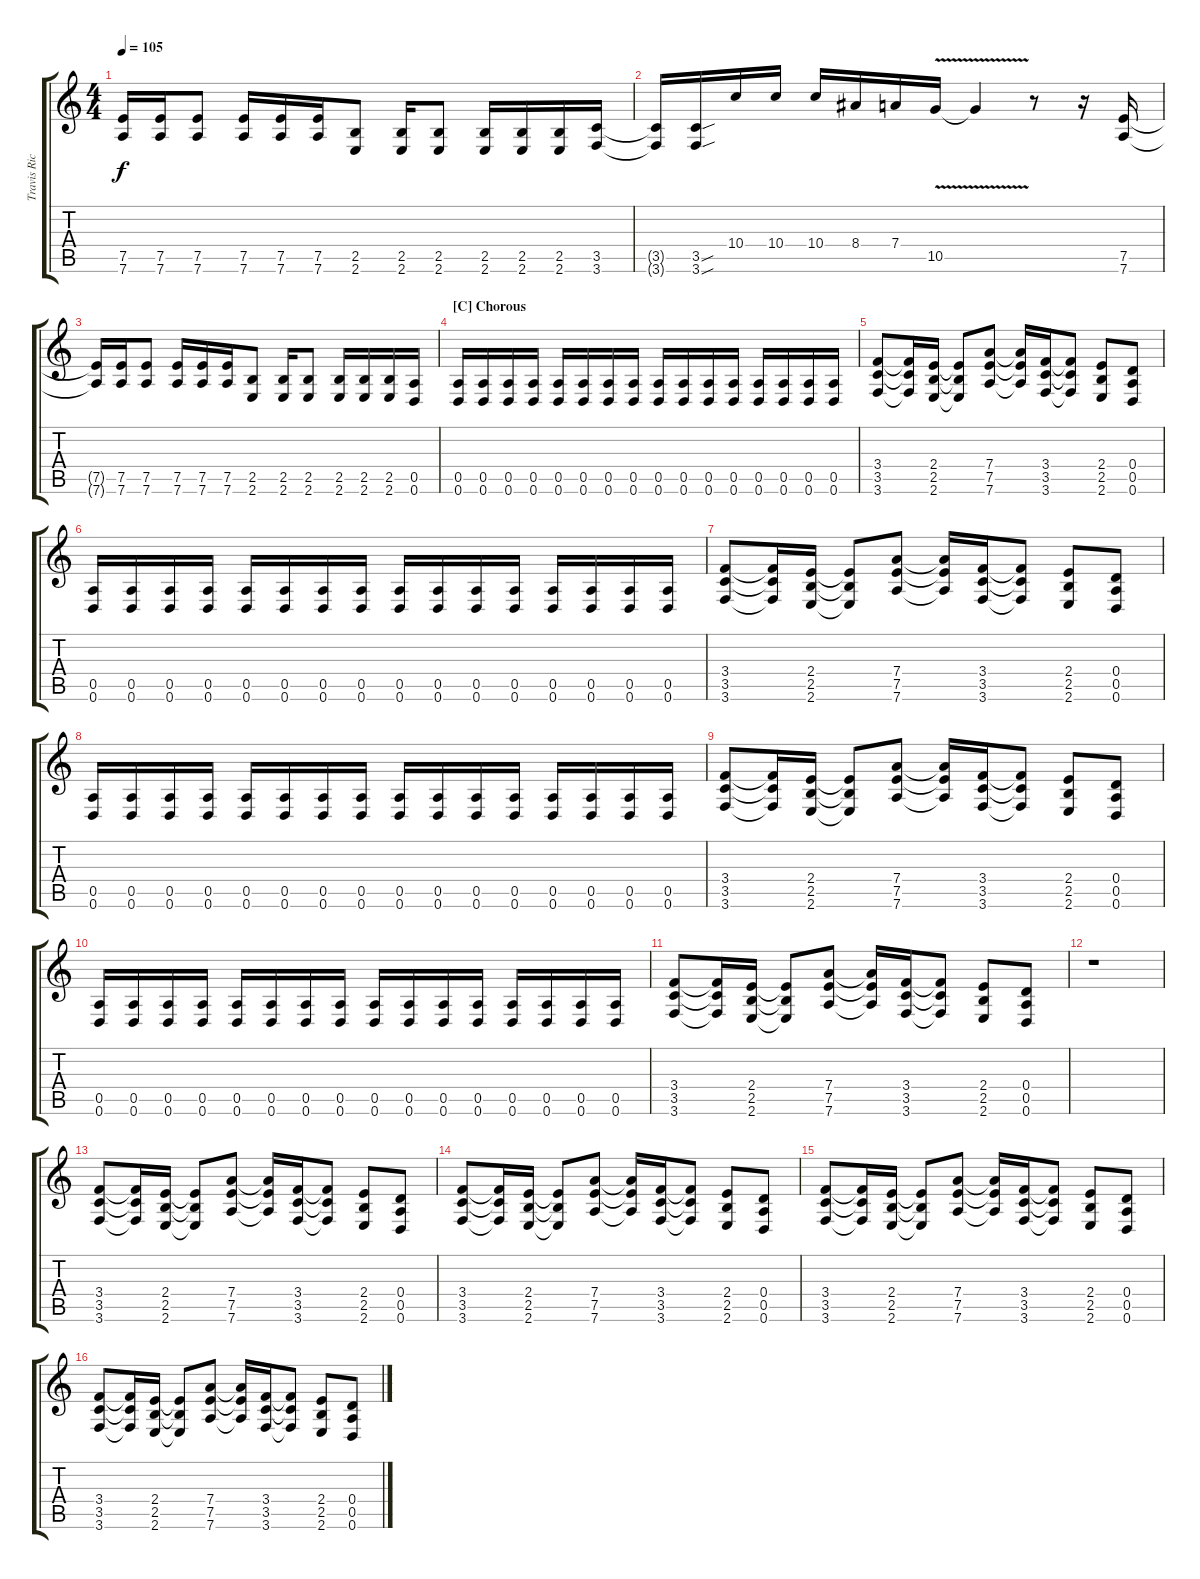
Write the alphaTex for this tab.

\track ("Travis Richter" "Travis Ric") {instrument overdrivenguitar}
\staff {score tabs}
\tuning (E4 B3 G3 D3 A2 D2) {hide}
\ts (4 4)
\tempo 105
\clef g2
\ks c
(7.5{t} 7.6{t}).16{dy f} (7.5 7.6).16 (7.5 7.6).8 (7.5 7.6).16 (7.5 7.6).16 (7.5 7.6).16 (2.5 2.6).8 (2.5 2.6).16 (2.5 2.6).8 (2.5 2.6).16 (2.5 2.6).16 (2.5 2.6).16 (3.5 3.6).16 |
(3.5{t} 3.6{t}).16 (3.5{sou} 3.6{sou}).16 10.4.16{volume 12} 10.4.16 10.4.16 8.4.16 7.4.16 10.5{v}.16 10.5{t}.4 r.8 r.16 (7.5 7.6).16{volume 16} |
(7.5{t} 7.6{t}).16 (7.5 7.6).16 (7.5 7.6).8 (7.5 7.6).16 (7.5 7.6).16 (7.5 7.6).16 (2.5 2.6).8 (2.5 2.6).16 (2.5 2.6).8 (2.5 2.6).16 (2.5 2.6).16 (2.5 2.6).16 (0.5 0.6).16 |
\section ("" "[C] Chorous")
(0.5 0.6).16 (0.5 0.6).16 (0.5 0.6).16 (0.5 0.6).16 (0.5 0.6).16 (0.5 0.6).16 (0.5 0.6).16 (0.5 0.6).16 (0.5 0.6).16 (0.5 0.6).16 (0.5 0.6).16 (0.5 0.6).16 (0.5 0.6).16 (0.5 0.6).16 (0.5 0.6).16 (0.5 0.6).16 |
(3.4 3.5 3.6).8 (3.4{t} 3.5{t} 3.6{t}).16 (2.4 2.5 2.6).16 (2.4{t} 2.5{t} 2.6{t}).8 (7.4 7.5 7.6).8 (7.4{t} 7.5{t} 7.6{t}).16 (3.4 3.5 3.6).16 (3.4{t} 3.5{t} 3.6{t}).8 (2.4 2.5 2.6).8 (0.4 0.5 0.6).8 |
(0.5 0.6).16 (0.5 0.6).16 (0.5 0.6).16 (0.5 0.6).16 (0.5 0.6).16 (0.5 0.6).16 (0.5 0.6).16 (0.5 0.6).16 (0.5 0.6).16 (0.5 0.6).16 (0.5 0.6).16 (0.5 0.6).16 (0.5 0.6).16 (0.5 0.6).16 (0.5 0.6).16 (0.5 0.6).16 |
(3.4 3.5 3.6).8 (3.4{t} 3.5{t} 3.6{t}).16 (2.4 2.5 2.6).16 (2.4{t} 2.5{t} 2.6{t}).8 (7.4 7.5 7.6).8 (7.4{t} 7.5{t} 7.6{t}).16 (3.4 3.5 3.6).16 (3.4{t} 3.5{t} 3.6{t}).8 (2.4 2.5 2.6).8 (0.4 0.5 0.6).8 |
(0.5 0.6).16 (0.5 0.6).16 (0.5 0.6).16 (0.5 0.6).16 (0.5 0.6).16 (0.5 0.6).16 (0.5 0.6).16 (0.5 0.6).16 (0.5 0.6).16 (0.5 0.6).16 (0.5 0.6).16 (0.5 0.6).16 (0.5 0.6).16 (0.5 0.6).16 (0.5 0.6).16 (0.5 0.6).16 |
(3.4 3.5 3.6).8 (3.4{t} 3.5{t} 3.6{t}).16 (2.4 2.5 2.6).16 (2.4{t} 2.5{t} 2.6{t}).8 (7.4 7.5 7.6).8 (7.4{t} 7.5{t} 7.6{t}).16 (3.4 3.5 3.6).16 (3.4{t} 3.5{t} 3.6{t}).8 (2.4 2.5 2.6).8 (0.4 0.5 0.6).8 |
(0.5 0.6).16 (0.5 0.6).16 (0.5 0.6).16 (0.5 0.6).16 (0.5 0.6).16 (0.5 0.6).16 (0.5 0.6).16 (0.5 0.6).16 (0.5 0.6).16 (0.5 0.6).16 (0.5 0.6).16 (0.5 0.6).16 (0.5 0.6).16 (0.5 0.6).16 (0.5 0.6).16 (0.5 0.6).16 |
(3.4 3.5 3.6).8 (3.4{t} 3.5{t} 3.6{t}).16 (2.4 2.5 2.6).16 (2.4{t} 2.5{t} 2.6{t}).8 (7.4 7.5 7.6).8 (7.4{t} 7.5{t} 7.6{t}).16 (3.4 3.5 3.6).16 (3.4{t} 3.5{t} 3.6{t}).8 (2.4 2.5 2.6).8 (0.4 0.5 0.6).8 |
r.1 |
(3.4 3.5 3.6).8 (3.4{t} 3.5{t} 3.6{t}).16 (2.4 2.5 2.6).16 (2.4{t} 2.5{t} 2.6{t}).8 (7.4 7.5 7.6).8 (7.4{t} 7.5{t} 7.6{t}).16 (3.4 3.5 3.6).16 (3.4{t} 3.5{t} 3.6{t}).8 (2.4 2.5 2.6).8 (0.4 0.5 0.6).8 |
(3.4 3.5 3.6).8 (3.4{t} 3.5{t} 3.6{t}).16 (2.4 2.5 2.6).16 (2.4{t} 2.5{t} 2.6{t}).8 (7.4 7.5 7.6).8 (7.4{t} 7.5{t} 7.6{t}).16 (3.4 3.5 3.6).16 (3.4{t} 3.5{t} 3.6{t}).8 (2.4 2.5 2.6).8 (0.4 0.5 0.6).8 |
(3.4 3.5 3.6).8 (3.4{t} 3.5{t} 3.6{t}).16 (2.4 2.5 2.6).16 (2.4{t} 2.5{t} 2.6{t}).8 (7.4 7.5 7.6).8 (7.4{t} 7.5{t} 7.6{t}).16 (3.4 3.5 3.6).16 (3.4{t} 3.5{t} 3.6{t}).8 (2.4 2.5 2.6).8 (0.4 0.5 0.6).8 |
(3.4 3.5 3.6).8 (3.4{t} 3.5{t} 3.6{t}).16 (2.4 2.5 2.6).16 (2.4{t} 2.5{t} 2.6{t}).8 (7.4 7.5 7.6).8 (7.4{t} 7.5{t} 7.6{t}).16 (3.4 3.5 3.6).16 (3.4{t} 3.5{t} 3.6{t}).8 (2.4 2.5 2.6).8 (0.4 0.5 0.6).8
